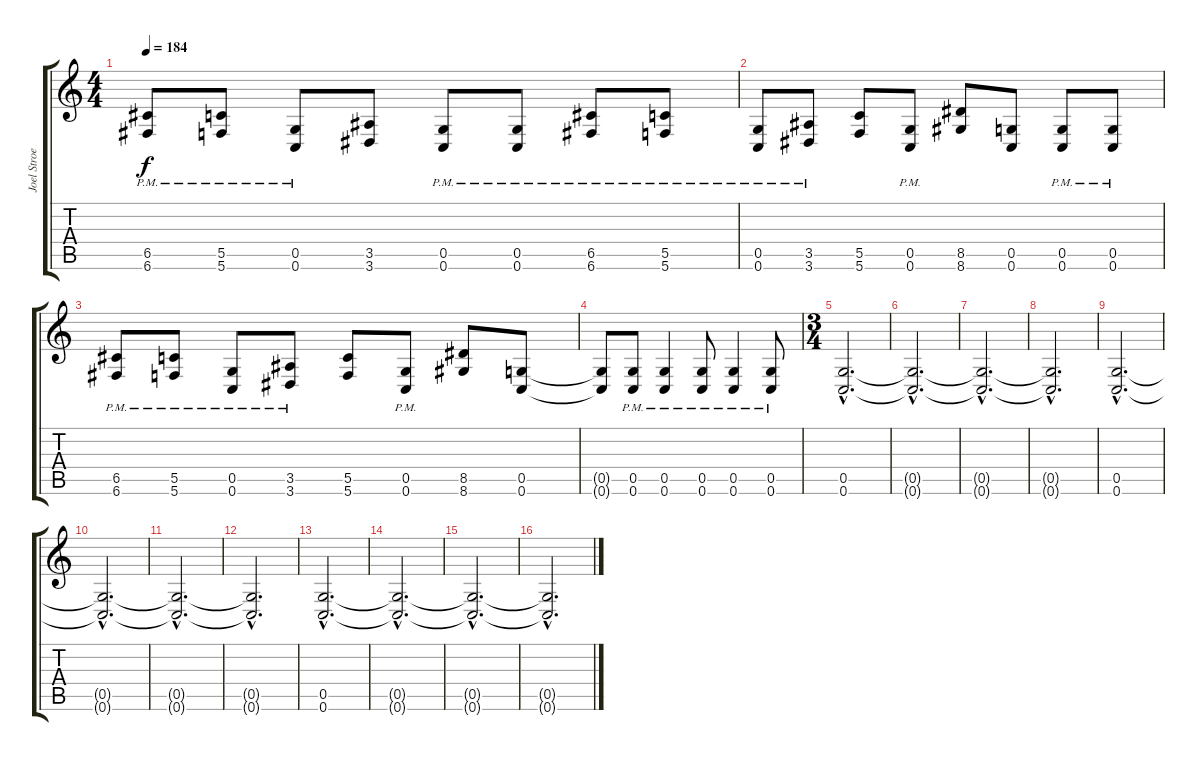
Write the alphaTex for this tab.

\track ("Joel Stroetzel" "Joel Stroe") {instrument distortionguitar}
\staff {score tabs}
\tuning (D4 A3 F3 C3 G2 C2) {hide}
\ts (4 4)
\tempo 184
\clef g2
\ks c
(6.5{pm} 6.6{pm}).8{dy f} (5.5{pm} 5.6{pm}).8 (0.5{pm} 0.6{pm}).8 (3.5 3.6).8 (0.5{pm} 0.6{pm}).8 (0.5{pm} 0.6{pm}).8 (6.5{pm} 6.6{pm}).8 (5.5{pm} 5.6{pm}).8 |
(0.5{pm} 0.6{pm}).8 (3.5{pm} 3.6{pm}).8 (5.5 5.6).8 (0.5{pm} 0.6{pm}).8 (8.5 8.6).8 (0.5 0.6).8 (0.5{pm} 0.6{pm}).8 (0.5{pm} 0.6{pm}).8 |
(6.5{pm} 6.6{pm}).8 (5.5{pm} 5.6{pm}).8 (0.5{pm} 0.6{pm}).8 (3.5{pm} 3.6{pm}).8 (5.5 5.6).8 (0.5{pm} 0.6{pm}).8 (8.5 8.6).8 (0.5 0.6).8 |
(0.5{t} 0.6{t}).8 (0.5{pm} 0.6{pm}).8 (0.5{pm} 0.6{pm}).4 (0.5{pm} 0.6{pm}).8 (0.5{pm} 0.6{pm}).4 (0.5{pm} 0.6{pm}).8 |
\ts (3 4)
(0.5{hac} 0.6{hac}).2{d} |
(0.5{hac t} 0.6{hac t}).2{d} |
(0.5{hac t} 0.6{hac t}).2{d} |
(0.5{hac t} 0.6{hac t}).2{d} |
(0.5{hac} 0.6{hac}).2{d} |
(0.5{hac t} 0.6{hac t}).2{d} |
(0.5{hac t} 0.6{hac t}).2{d} |
(0.5{hac t} 0.6{hac t}).2{d} |
(0.5{hac} 0.6{hac}).2{d} |
(0.5{hac t} 0.6{hac t}).2{d} |
(0.5{hac t} 0.6{hac t}).2{d} |
(0.5{hac t} 0.6{hac t}).2{d}
